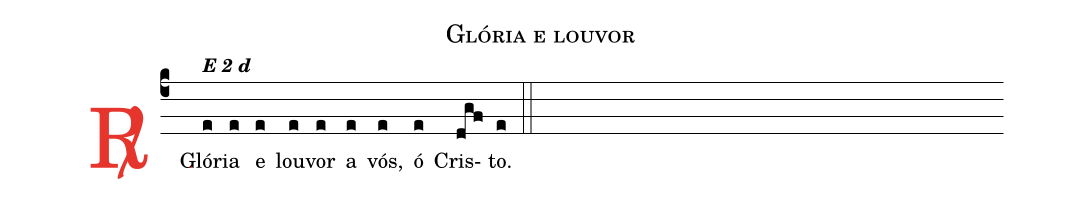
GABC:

name: Glória e louvor;
%%
(c4)

<c><sp>R/</sp>.</c>() Gló<alt>\textbf{E 2 d}</alt>(e)ria(e) e(e) lou(e)vor(e) a(e) vós,(e) ó(e) Cris(dgf)to.(e)

(::)
